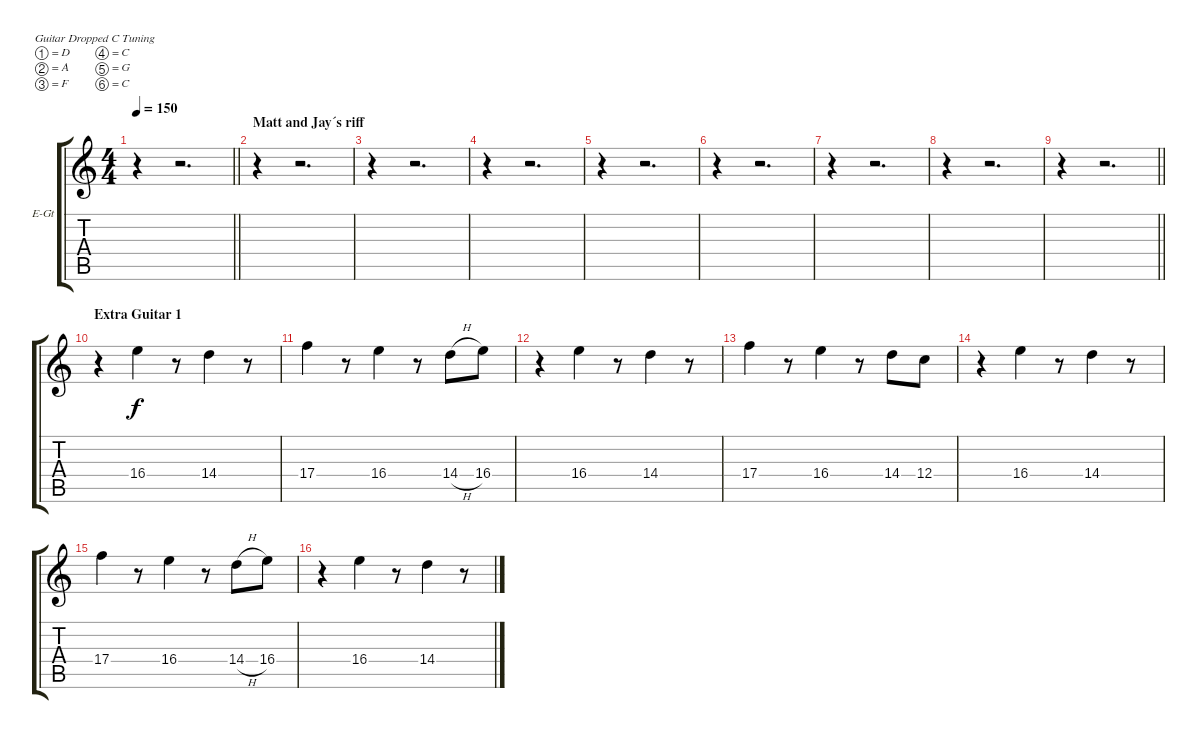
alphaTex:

\bracketExtendMode groupsimilarinstruments
\firstSystemTrackNameOrientation horizontal
\otherSystemsTrackNameOrientation horizontal
\track ("Extra Guitar 1" "E-Gt") {solo instrument overdrivenguitar}
\staff {score tabs}
\tuning (D4 A3 F3 C3 G2 C2)
\ts (4 4)
\tempo 150
\clef g2
\barLineRight lightlight
\ks c
r.4{dy f} r.2{d} |
\section ("" "Matt and Jay´s riff")
r.4 r.2{d} |
r.4 r.2{d} |
r.4 r.2{d} |
r.4 r.2{d} |
r.4 r.2{d} |
r.4 r.2{d} |
r.4 r.2{d} |
\barLineRight lightlight
r.4 r.2{d} |
\section ("" "Extra Guitar 1")
r.4 16.4.4 r.8 14.4.4 r.8 |
17.4.4 r.8 16.4.4 r.8 14.4{h}.8 16.4.8 |
r.4 16.4.4 r.8 14.4.4 r.8 |
17.4.4 r.8 16.4.4 r.8 14.4.8 12.4.8 |
r.4 16.4.4 r.8 14.4.4 r.8 |
17.4.4 r.8 16.4.4 r.8 14.4{h}.8 16.4.8 |
r.4 16.4.4 r.8 14.4.4 r.8
